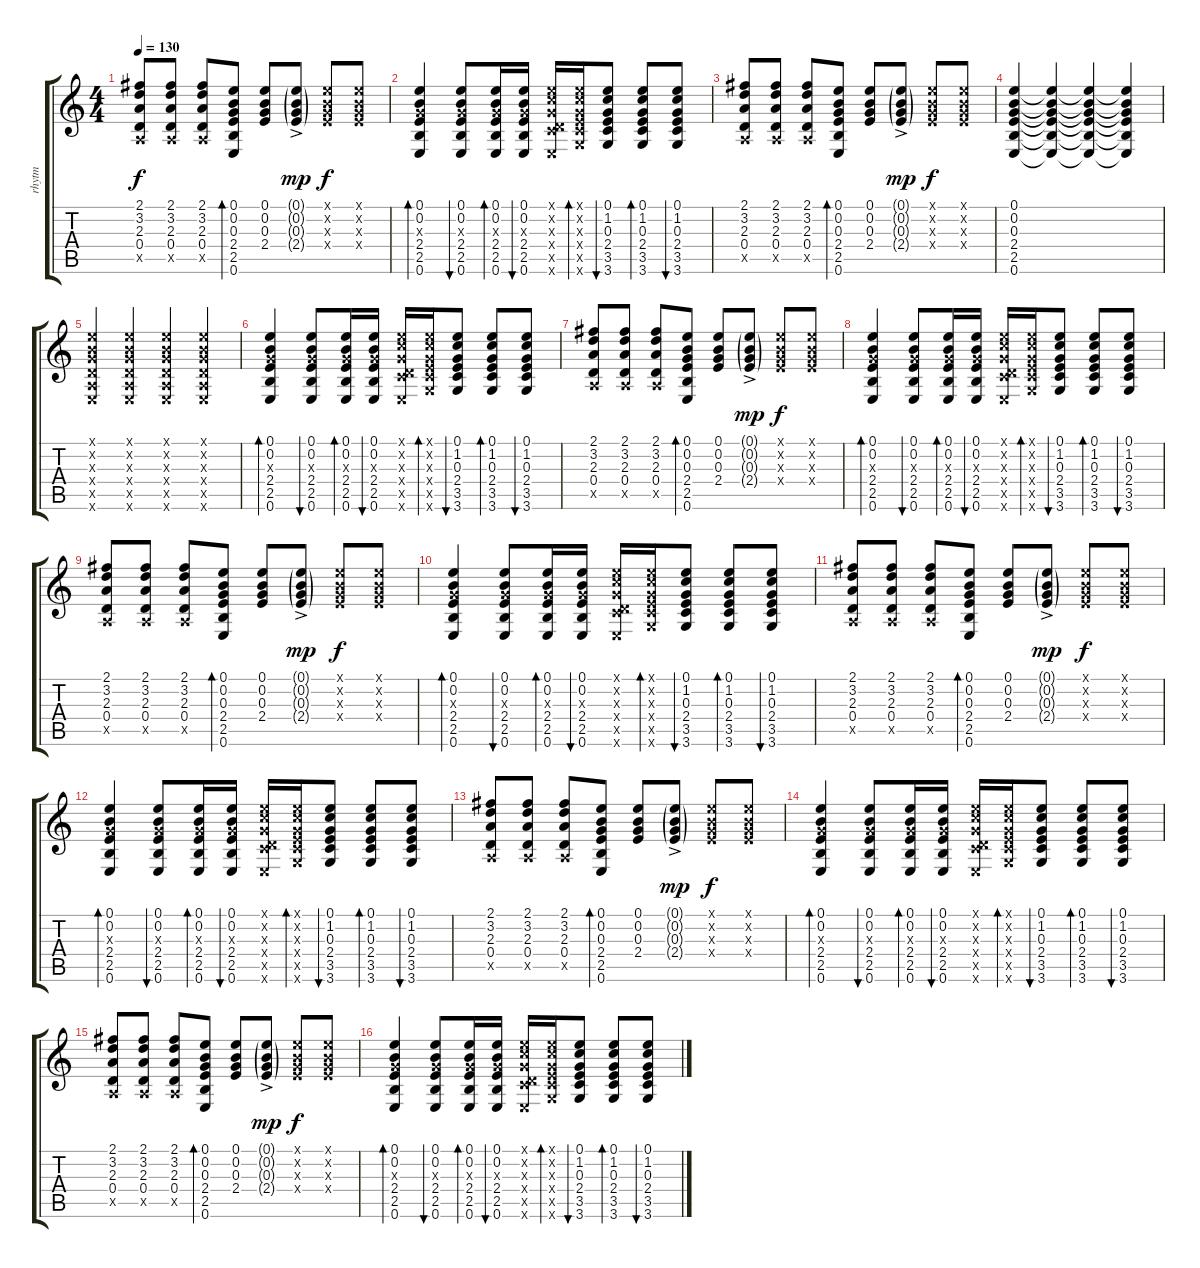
\track ("rhytm" "rhytm") {instrument acousticguitarsteel}
\staff {score tabs}
\tuning (E4 B3 G3 D3 A2 E2) {hide}
\ts (4 4)
\tempo 130
\clef g2
\ks c
(2.1 3.2 2.3 0.4 0.5{x}).8{dy f} (2.1 3.2 2.3 0.4 0.5{x}).8 (2.1 3.2 2.3 0.4 0.5{x}).8 (0.1 0.2 0.3 2.4 2.5 0.6).8{bd 60} (0.1 0.2 0.3 2.4).8 (0.1{g} 0.2{g} 0.3{g} 2.4{g ac}).8{dy mp} (0.1{x} 0.2{x} 0.3{x} 2.4{x}).8{dy f} (0.1{x} 0.2{x} 0.3{x} 2.4{x}).8 |
(0.1 0.2 0.3{x} 2.4 2.5 0.6).4{bd 60} (0.1 0.2 0.3{x} 2.4 2.5 0.6).8{bu 60} (0.1 0.2 0.3{x} 2.4 2.5 0.6).16{bd 60} (0.1 0.2 0.3{x} 2.4 2.5 0.6).16{bu 60} (0.1{x} 1.2{x} 0.3{x} 0.4{x} 3.5{x} 0.6{x}).16 (0.1{x} 1.2{x} 0.3{x} 2.4{x} 3.5{x} 3.6{x}).16{bd 60} (0.1 1.2 0.3 2.4 3.5 3.6).8{bu 60} (0.1 1.2 0.3 2.4 3.5 3.6).8{bd 60} (0.1 1.2 0.3 2.4 3.5 3.6).8{bu 60} |
(2.1 3.2 2.3 0.4 0.5{x}).8 (2.1 3.2 2.3 0.4 0.5{x}).8 (2.1 3.2 2.3 0.4 0.5{x}).8 (0.1 0.2 0.3 2.4 2.5 0.6).8{bd 60} (0.1 0.2 0.3 2.4).8 (0.1{g} 0.2{g} 0.3{g} 2.4{g ac}).8{dy mp} (0.1{x} 0.2{x} 0.3{x} 2.4{x}).8{dy f} (0.1{x} 0.2{x} 0.3{x} 2.4{x}).8 |
(0.1 0.2 0.3 2.4 2.5 0.6).4{instrument acousticguitarsteel} (0.1{t} 0.2{t} 0.3{t} 2.4{t} 2.5{t} 0.6{t}).4 (0.1{t} 0.2{t} 0.3{t} 2.4{t} 2.5{t} 0.6{t}).4 (0.1{t} 0.2{t} 0.3{t} 2.4{t} 2.5{t} 0.6{t}).4 |
(0.1{x} 0.2{x} 0.3{x} 0.4{x} 0.5{x} 0.6{x}).4 (0.1{x} 0.2{x} 0.3{x} 0.4{x} 0.5{x} 0.6{x}).4 (0.1{x} 0.2{x} 0.3{x} 0.4{x} 0.5{x} 0.6{x}).4 (0.1{x} 0.2{x} 0.3{x} 0.4{x} 0.5{x} 0.6{x}).4 |
(0.1 0.2 0.3{x} 2.4 2.5 0.6).4{bd 60} (0.1 0.2 0.3{x} 2.4 2.5 0.6).8{bu 60} (0.1 0.2 0.3{x} 2.4 2.5 0.6).16{bd 60} (0.1 0.2 0.3{x} 2.4 2.5 0.6).16{bu 60} (0.1{x} 1.2{x} 0.3{x} 0.4{x} 3.5{x} 0.6{x}).16 (0.1{x} 1.2{x} 0.3{x} 2.4{x} 3.5{x} 3.6{x}).16{bd 60} (0.1 1.2 0.3 2.4 3.5 3.6).8{bu 60} (0.1 1.2 0.3 2.4 3.5 3.6).8{bd 60} (0.1 1.2 0.3 2.4 3.5 3.6).8{bu 60} |
(2.1 3.2 2.3 0.4 0.5{x}).8 (2.1 3.2 2.3 0.4 0.5{x}).8 (2.1 3.2 2.3 0.4 0.5{x}).8 (0.1 0.2 0.3 2.4 2.5 0.6).8{bd 60} (0.1 0.2 0.3 2.4).8 (0.1{g} 0.2{g} 0.3{g} 2.4{g ac}).8{dy mp} (0.1{x} 0.2{x} 0.3{x} 2.4{x}).8{dy f} (0.1{x} 0.2{x} 0.3{x} 2.4{x}).8 |
(0.1 0.2 0.3{x} 2.4 2.5 0.6).4{bd 60} (0.1 0.2 0.3{x} 2.4 2.5 0.6).8{bu 60} (0.1 0.2 0.3{x} 2.4 2.5 0.6).16{bd 60} (0.1 0.2 0.3{x} 2.4 2.5 0.6).16{bu 60} (0.1{x} 1.2{x} 0.3{x} 0.4{x} 3.5{x} 0.6{x}).16 (0.1{x} 1.2{x} 0.3{x} 2.4{x} 3.5{x} 3.6{x}).16{bd 60} (0.1 1.2 0.3 2.4 3.5 3.6).8{bu 60} (0.1 1.2 0.3 2.4 3.5 3.6).8{bd 60} (0.1 1.2 0.3 2.4 3.5 3.6).8{bu 60} |
(2.1 3.2 2.3 0.4 0.5{x}).8 (2.1 3.2 2.3 0.4 0.5{x}).8 (2.1 3.2 2.3 0.4 0.5{x}).8 (0.1 0.2 0.3 2.4 2.5 0.6).8{bd 60} (0.1 0.2 0.3 2.4).8 (0.1{g} 0.2{g} 0.3{g} 2.4{g ac}).8{dy mp} (0.1{x} 0.2{x} 0.3{x} 2.4{x}).8{dy f} (0.1{x} 0.2{x} 0.3{x} 2.4{x}).8 |
(0.1 0.2 0.3{x} 2.4 2.5 0.6).4{bd 60} (0.1 0.2 0.3{x} 2.4 2.5 0.6).8{bu 60} (0.1 0.2 0.3{x} 2.4 2.5 0.6).16{bd 60} (0.1 0.2 0.3{x} 2.4 2.5 0.6).16{bu 60} (0.1{x} 1.2{x} 0.3{x} 0.4{x} 3.5{x} 0.6{x}).16 (0.1{x} 1.2{x} 0.3{x} 2.4{x} 3.5{x} 3.6{x}).16{bd 60} (0.1 1.2 0.3 2.4 3.5 3.6).8{bu 60} (0.1 1.2 0.3 2.4 3.5 3.6).8{bd 60} (0.1 1.2 0.3 2.4 3.5 3.6).8{bu 60} |
(2.1 3.2 2.3 0.4 0.5{x}).8 (2.1 3.2 2.3 0.4 0.5{x}).8 (2.1 3.2 2.3 0.4 0.5{x}).8 (0.1 0.2 0.3 2.4 2.5 0.6).8{bd 60} (0.1 0.2 0.3 2.4).8 (0.1{g} 0.2{g} 0.3{g} 2.4{g ac}).8{dy mp} (0.1{x} 0.2{x} 0.3{x} 2.4{x}).8{dy f} (0.1{x} 0.2{x} 0.3{x} 2.4{x}).8 |
(0.1 0.2 0.3{x} 2.4 2.5 0.6).4{bd 60} (0.1 0.2 0.3{x} 2.4 2.5 0.6).8{bu 60} (0.1 0.2 0.3{x} 2.4 2.5 0.6).16{bd 60} (0.1 0.2 0.3{x} 2.4 2.5 0.6).16{bu 60} (0.1{x} 1.2{x} 0.3{x} 0.4{x} 3.5{x} 0.6{x}).16 (0.1{x} 1.2{x} 0.3{x} 2.4{x} 3.5{x} 3.6{x}).16{bd 60} (0.1 1.2 0.3 2.4 3.5 3.6).8{bu 60} (0.1 1.2 0.3 2.4 3.5 3.6).8{bd 60} (0.1 1.2 0.3 2.4 3.5 3.6).8{bu 60} |
(2.1 3.2 2.3 0.4 0.5{x}).8 (2.1 3.2 2.3 0.4 0.5{x}).8 (2.1 3.2 2.3 0.4 0.5{x}).8 (0.1 0.2 0.3 2.4 2.5 0.6).8{bd 60} (0.1 0.2 0.3 2.4).8 (0.1{g} 0.2{g} 0.3{g} 2.4{g ac}).8{dy mp} (0.1{x} 0.2{x} 0.3{x} 2.4{x}).8{dy f} (0.1{x} 0.2{x} 0.3{x} 2.4{x}).8 |
(0.1 0.2 0.3{x} 2.4 2.5 0.6).4{bd 60} (0.1 0.2 0.3{x} 2.4 2.5 0.6).8{bu 60} (0.1 0.2 0.3{x} 2.4 2.5 0.6).16{bd 60} (0.1 0.2 0.3{x} 2.4 2.5 0.6).16{bu 60} (0.1{x} 1.2{x} 0.3{x} 0.4{x} 3.5{x} 0.6{x}).16 (0.1{x} 1.2{x} 0.3{x} 2.4{x} 3.5{x} 3.6{x}).16{bd 60} (0.1 1.2 0.3 2.4 3.5 3.6).8{bu 60} (0.1 1.2 0.3 2.4 3.5 3.6).8{bd 60} (0.1 1.2 0.3 2.4 3.5 3.6).8{bu 60} |
(2.1 3.2 2.3 0.4 0.5{x}).8 (2.1 3.2 2.3 0.4 0.5{x}).8 (2.1 3.2 2.3 0.4 0.5{x}).8 (0.1 0.2 0.3 2.4 2.5 0.6).8{bd 60} (0.1 0.2 0.3 2.4).8 (0.1{g} 0.2{g} 0.3{g} 2.4{g ac}).8{dy mp} (0.1{x} 0.2{x} 0.3{x} 2.4{x}).8{dy f} (0.1{x} 0.2{x} 0.3{x} 2.4{x}).8 |
(0.1 0.2 0.3{x} 2.4 2.5 0.6).4{bd 60} (0.1 0.2 0.3{x} 2.4 2.5 0.6).8{bu 60} (0.1 0.2 0.3{x} 2.4 2.5 0.6).16{bd 60} (0.1 0.2 0.3{x} 2.4 2.5 0.6).16{bu 60} (0.1{x} 1.2{x} 0.3{x} 0.4{x} 3.5{x} 0.6{x}).16 (0.1{x} 1.2{x} 0.3{x} 2.4{x} 3.5{x} 3.6{x}).16{bd 60} (0.1 1.2 0.3 2.4 3.5 3.6).8{bu 60} (0.1 1.2 0.3 2.4 3.5 3.6).8{bd 60} (0.1 1.2 0.3 2.4 3.5 3.6).8{bu 60}
